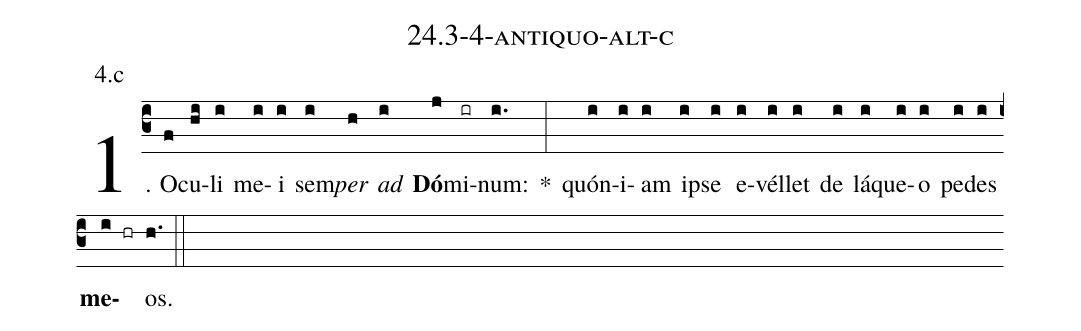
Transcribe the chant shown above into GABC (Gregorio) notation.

name: 24.3-4-antiquo-alt-c;
annotation: 4.c;
%%
(c3)1. O(f)cu(hi)li(i) me(i)i(i) sem(i)<i>per</i>(h) <i>ad</i>(i) <b>Dó</b>(j)mi(ir)num:(i.) *(:) quón(i)i(i)am(i) ip(i)se(i) e(i)vél(i)let(i) de(i) lá(i)que(i)o(i) pe(i)des(i) <b>me</b>(i hr)os.(h.) (::)


%E(i) u(i) o(i) u(i) a(i) e.(h.) (::)
